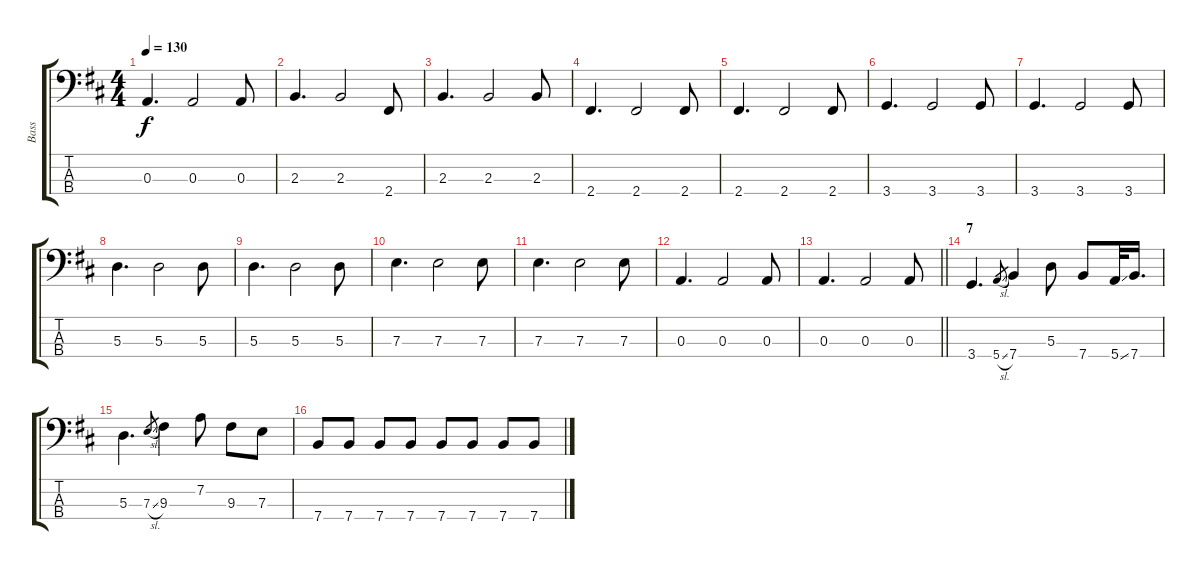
\track ("Bass" "Bass") {instrument electricbassfinger bank 1}
\staff {score tabs}
\tuning (G2 D2 A1 E1) {hide}
\ts (4 4)
\tempo 130
\clef f4
\ks d
0.3.4{d dy f} 0.3.2 0.3.8 |
2.3.4{d} 2.3.2 2.4.8 |
2.3.4{d} 2.3.2 2.3.8 |
2.4.4{d} 2.4.2 2.4.8 |
2.4.4{d} 2.4.2 2.4.8 |
3.4.4{d} 3.4.2 3.4.8 |
3.4.4{d} 3.4.2 3.4.8 |
5.3.4{d} 5.3.2 5.3.8 |
5.3.4{d} 5.3.2 5.3.8 |
7.3.4{d} 7.3.2 7.3.8 |
7.3.4{d} 7.3.2 7.3.8 |
0.3.4{d} 0.3.2 0.3.8 |
\barLineRight lightlight
0.3.4{d} 0.3.2 0.3.8 |
\section ("" "7")
3.4.4{d} 5.4{sl}.8{gr} 7.4.4 5.3.8 7.4.8 5.4{ss}.32 7.4.16{d} |
5.3.4{d} 7.3{sl}.8{gr} 9.3.4 7.2.8 9.3.8 7.3.8 |
7.4.8 7.4.8 7.4.8 7.4.8 7.4.8 7.4.8 7.4.8 7.4.8
